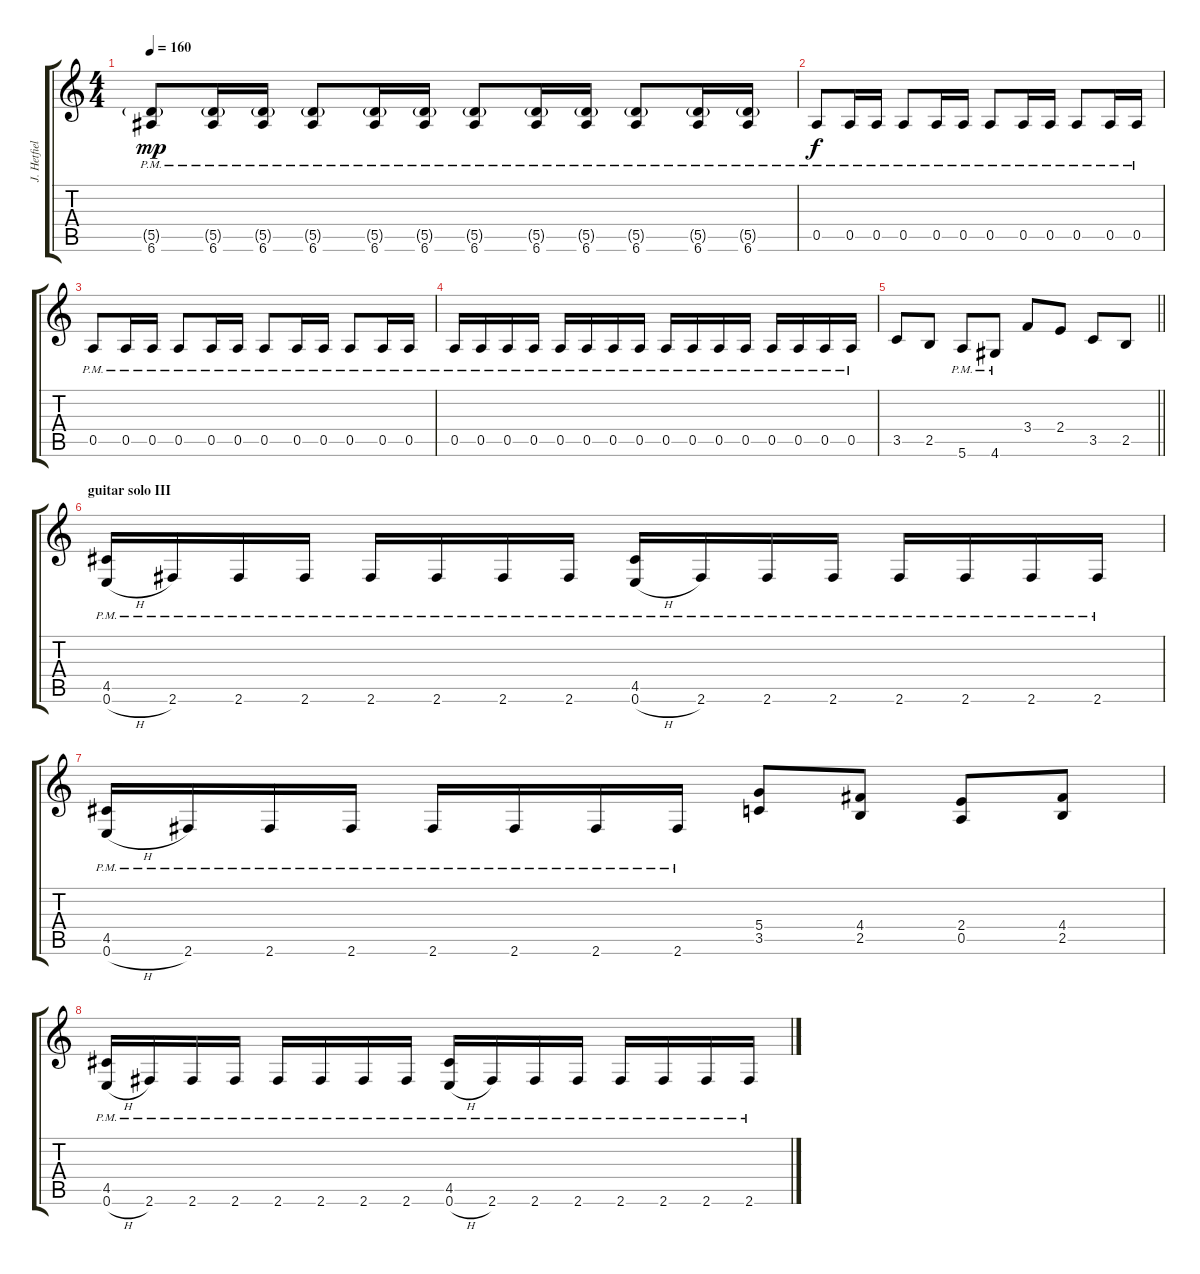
\track ("J. Hetfield - Rhythm guitar" "J. Hetfiel") {instrument distortionguitar}
\staff {score tabs}
\tuning (E4 B3 G3 D3 A2 E2) {hide}
\ts (4 4)
\tempo 160
\clef g2
\ks c
(5.5{g} 6.6{pm}).8{dy mp} (5.5{g} 6.6{pm}).16 (5.5{g} 6.6{pm}).16 (5.5{g} 6.6{pm}).8 (5.5{g} 6.6{pm}).16 (5.5{g} 6.6{pm}).16 (5.5{g} 6.6{pm}).8 (5.5{g} 6.6{pm}).16 (5.5{g} 6.6{pm}).16 (5.5{g} 6.6{pm}).8 (5.5{g} 6.6{pm}).16 (5.5{g} 6.6{pm}).16 |
0.5{pm}.8{dy f} 0.5{pm}.16 0.5{pm}.16 0.5{pm}.8 0.5{pm}.16 0.5{pm}.16 0.5{pm}.8 0.5{pm}.16 0.5{pm}.16 0.5{pm}.8 0.5{pm}.16 0.5{pm}.16 |
0.5{pm}.8 0.5{pm}.16 0.5{pm}.16 0.5{pm}.8 0.5{pm}.16 0.5{pm}.16 0.5{pm}.8 0.5{pm}.16 0.5{pm}.16 0.5{pm}.8 0.5{pm}.16 0.5{pm}.16 |
0.5{pm}.16 0.5{pm}.16 0.5{pm}.16 0.5{pm}.16 0.5{pm}.16 0.5{pm}.16 0.5{pm}.16 0.5{pm}.16 0.5{pm}.16 0.5{pm}.16 0.5{pm}.16 0.5{pm}.16 0.5{pm}.16 0.5{pm}.16 0.5{pm}.16 0.5{pm}.16 |
\barLineRight lightlight
3.5.8 2.5.8 5.6{pm}.8 4.6{pm}.8 3.4.8 2.4.8 3.5.8 2.5.8 |
\section ("" "guitar solo III")
(4.5{pm} 0.6{h pm}).16 2.6{pm}.16 2.6{pm}.16 2.6{pm}.16 2.6{pm}.16 2.6{pm}.16 2.6{pm}.16 2.6{pm}.16 (4.5{pm} 0.6{h pm}).16 2.6{pm}.16 2.6{pm}.16 2.6{pm}.16 2.6{pm}.16 2.6{pm}.16 2.6{pm}.16 2.6{pm}.16 |
(4.5{pm} 0.6{h pm}).16 2.6{pm}.16 2.6{pm}.16 2.6{pm}.16 2.6{pm}.16 2.6{pm}.16 2.6{pm}.16 2.6{pm}.16 (5.4 3.5).8 (4.4 2.5).8 (2.4 0.5).8 (4.4 2.5).8 |
(4.5{pm} 0.6{h pm}).16 2.6{pm}.16 2.6{pm}.16 2.6{pm}.16 2.6{pm}.16 2.6{pm}.16 2.6{pm}.16 2.6{pm}.16 (4.5{pm} 0.6{h pm}).16 2.6{pm}.16 2.6{pm}.16 2.6{pm}.16 2.6{pm}.16 2.6{pm}.16 2.6{pm}.16 2.6{pm}.16
